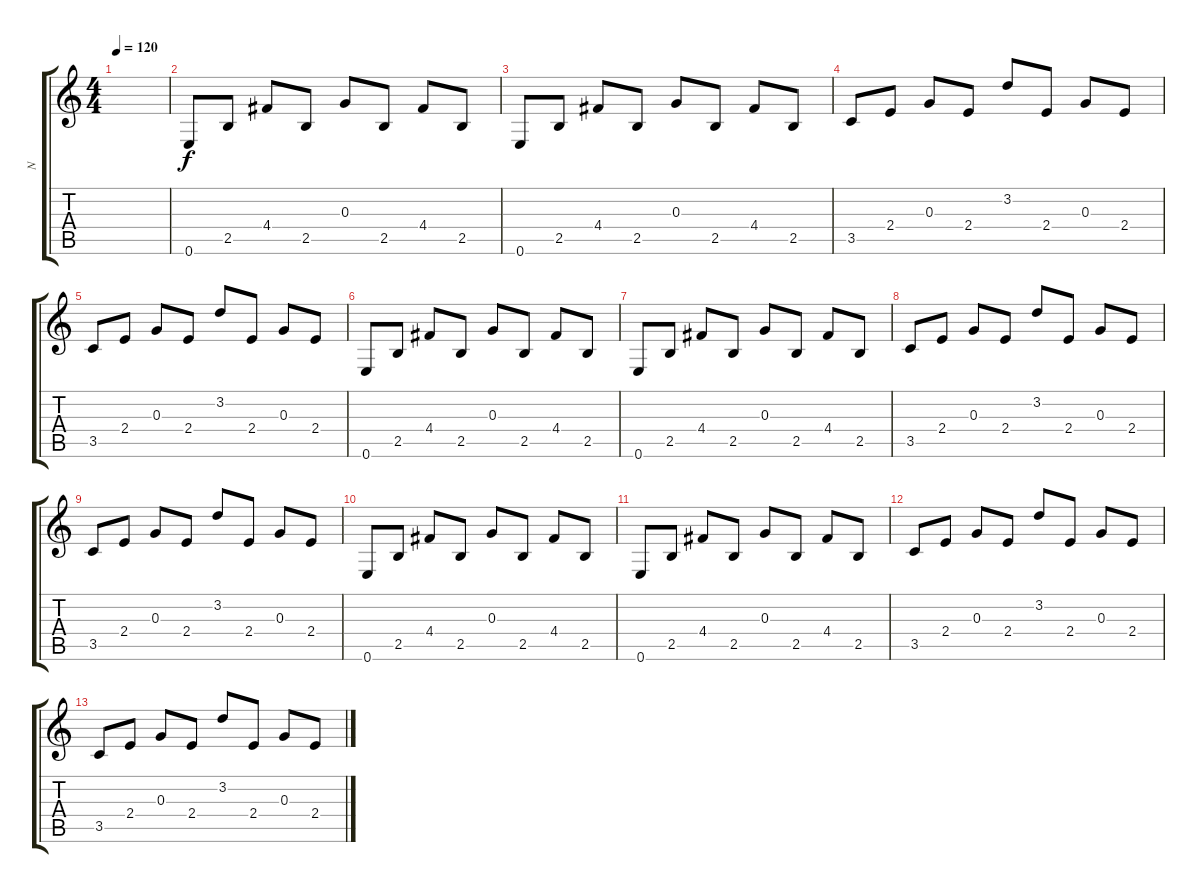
\track ("N" "N") {instrument distortionguitar}
\staff {score tabs}
\tuning (E4 B3 G3 D3 A2 E2) {hide}
\ts (4 4)
\tempo 120
\clef g2
\ks c
|
0.6.8{instrument electricguitarclean} 2.5.8 4.4.8 2.5.8 0.3.8 2.5.8 4.4.8 2.5.8 |
0.6.8 2.5.8 4.4.8 2.5.8 0.3.8 2.5.8 4.4.8 2.5.8 |
3.5.8 2.4.8 0.3.8 2.4.8 3.2.8 2.4.8 0.3.8 2.4.8 |
3.5.8 2.4.8 0.3.8 2.4.8 3.2.8 2.4.8 0.3.8 2.4.8 |
0.6.8 2.5.8 4.4.8 2.5.8 0.3.8 2.5.8 4.4.8 2.5.8 |
0.6.8 2.5.8 4.4.8 2.5.8 0.3.8 2.5.8 4.4.8 2.5.8 |
3.5.8 2.4.8 0.3.8 2.4.8 3.2.8 2.4.8 0.3.8 2.4.8 |
3.5.8 2.4.8 0.3.8 2.4.8 3.2.8 2.4.8 0.3.8 2.4.8 |
0.6.8 2.5.8 4.4.8 2.5.8 0.3.8 2.5.8 4.4.8 2.5.8 |
0.6.8 2.5.8 4.4.8 2.5.8 0.3.8 2.5.8 4.4.8 2.5.8 |
3.5.8 2.4.8 0.3.8 2.4.8 3.2.8 2.4.8 0.3.8 2.4.8 |
3.5.8 2.4.8 0.3.8 2.4.8 3.2.8 2.4.8 0.3.8 2.4.8
